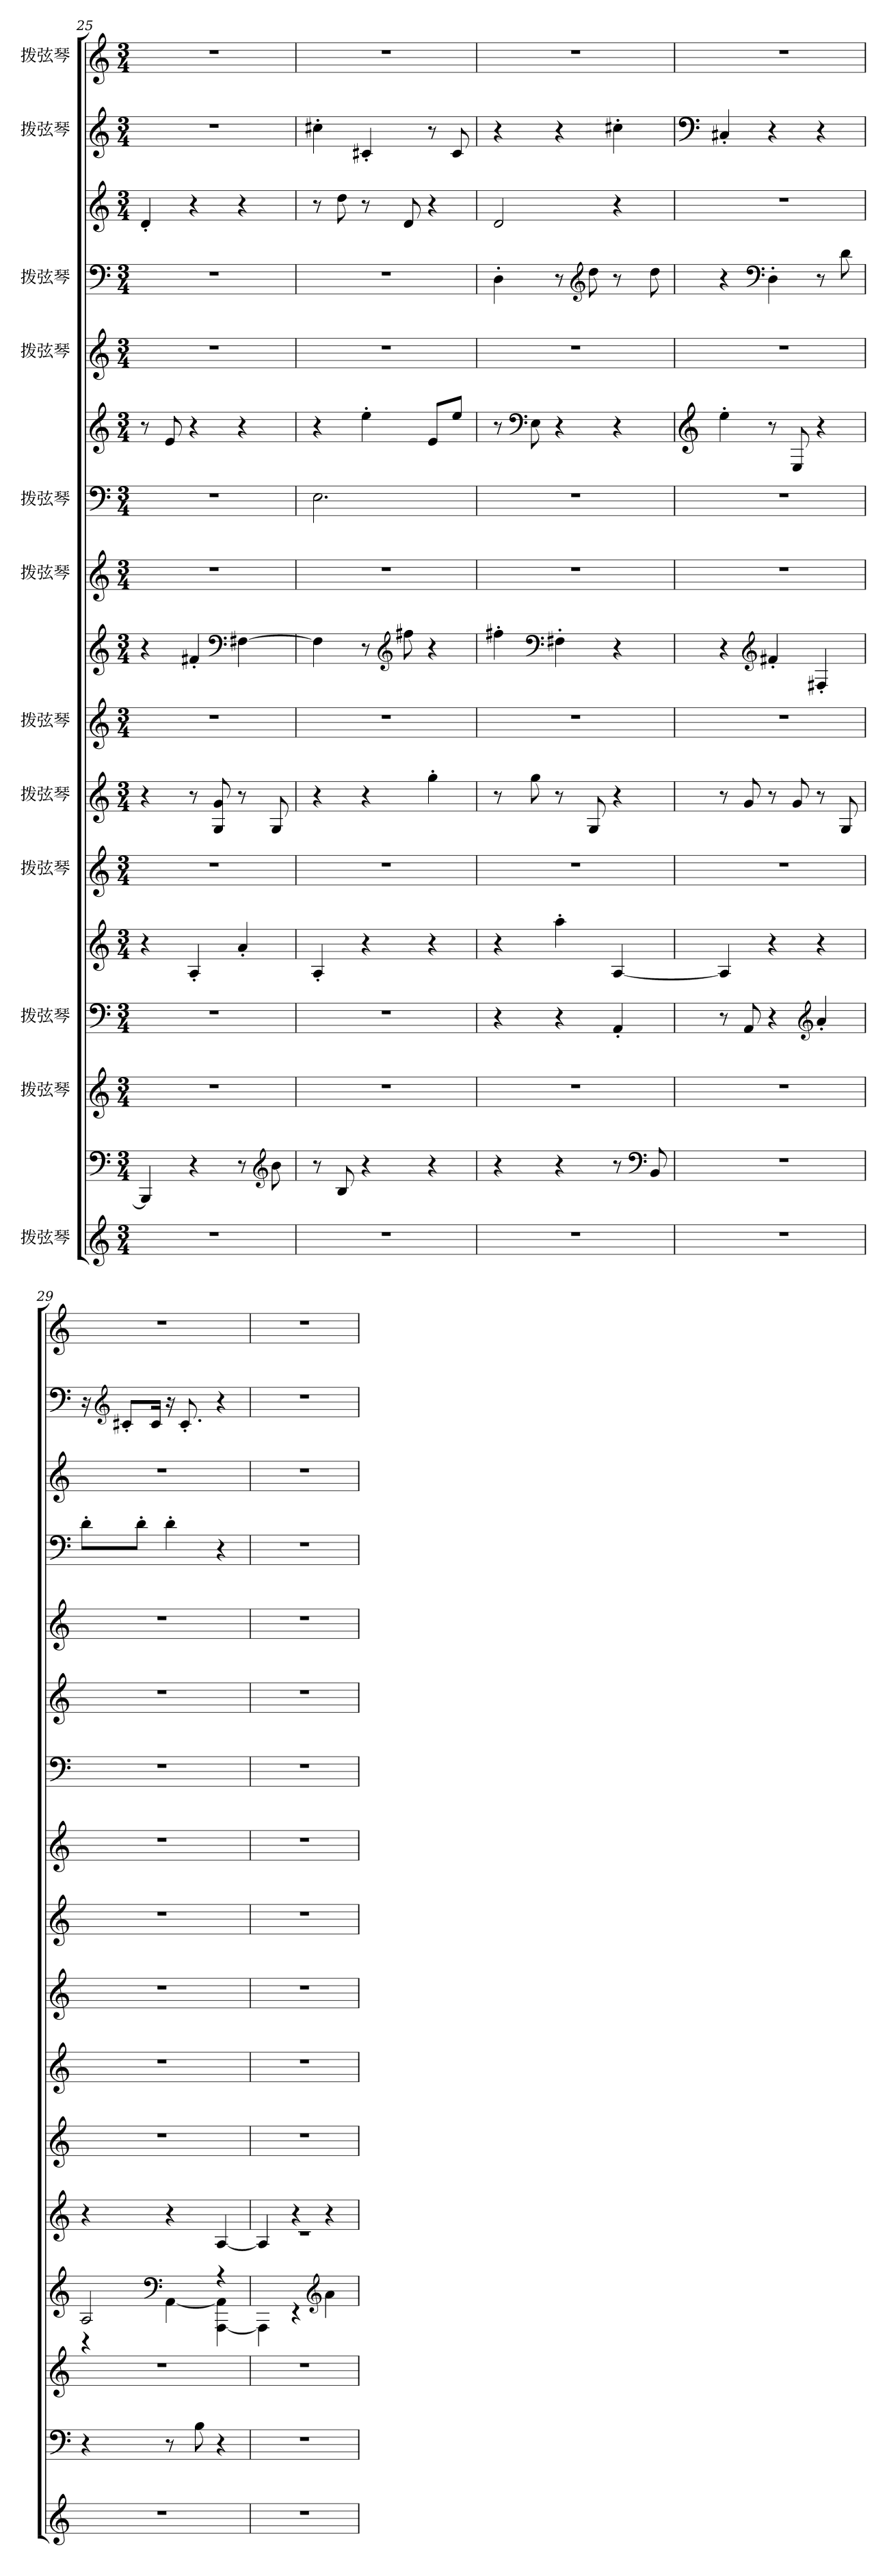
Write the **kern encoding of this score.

**kern	**kern	**kern	**kern	**kern	**kern	**kern	**kern	**kern	**kern	**kern	**kern	**kern	**kern	**kern	**kern	**kern
*part12	*part12	*part11	*part10	*part10	*part9	*part8	*part7	*part7	*part6	*part5	*part5	*part4	*part3	*part3	*part2	*part1
*staff17	*staff16	*staff15	*staff14	*staff13	*staff12	*staff11	*staff10	*staff9	*staff8	*staff7	*staff6	*staff5	*staff4	*staff3	*staff2	*staff1
*I"拨弦琴	*	*I"拨弦琴	*I"拨弦琴	*	*I"拨弦琴	*I"拨弦琴	*I"拨弦琴	*	*I"拨弦琴	*I"拨弦琴	*	*I"拨弦琴	*I"拨弦琴	*	*I"拨弦琴	*I"拨弦琴
*clefG2	*clefF4	*clefG2	*clefF4	*clefG2	*clefG2	*clefG2	*clefG2	*clefG2	*clefG2	*clefF4	*clefG2	*clefG2	*clefF4	*clefG2	*clefG2	*clefG2
*k[]	*k[]	*k[]	*k[]	*k[]	*k[]	*k[]	*k[]	*k[]	*k[]	*k[]	*k[]	*k[]	*k[]	*k[]	*k[]	*k[]
*M3/4	*M3/4	*M3/4	*M3/4	*M3/4	*M3/4	*M3/4	*M3/4	*M3/4	*M3/4	*M3/4	*M3/4	*M3/4	*M3/4	*M3/4	*M3/4	*M3/4
=25	=25	=25	=25	=25	=25	=25	=25	=25	=25	=25	=25	=25	=25	=25	=25	=25
2.r	4BBB/]	2.r	2.r	4r	2.r	4r	2.r	4r	2.r	2.r	8r	2.r	2.r	4d'/	2.r	2.r
.	.	.	.	.	.	.	.	.	.	.	8e/	.	.	.	.	.
.	4r	.	.	4A'/	.	8r	.	4f#X'/	.	.	4r	.	.	4r	.	.
.	.	.	.	.	.	8G/ 8g/	.	.	.	.	.	.	.	.	.	.
*	*	*	*	*	*	*	*	*clefF4	*	*	*	*	*	*	*	*
.	8r	.	.	4a'/	.	8r	.	[4F#X\	.	.	4r	.	.	4r	.	.
*	*clefG2	*	*	*	*	*	*	*	*	*	*	*	*	*	*	*
.	8b\	.	.	.	.	8G/	.	.	.	.	.	.	.	.	.	.
=26	=26	=26	=26	=26	=26	=26	=26	=26	=26	=26	=26	=26	=26	=26	=26	=26
2.r	8r	2.r	2.r	4A'/	2.r	4r	2.r	4F#\]	2.r	2.E\	4r	2.r	2.r	8r	4cc#X'\	2.r
.	8B/	.	.	.	.	.	.	.	.	.	.	.	.	8dd\	.	.
.	4r	.	.	4r	.	4r	.	8r	.	.	4ee'\	.	.	8r	4c#X'/	.
*	*	*	*	*	*	*	*	*clefG2	*	*	*	*	*	*	*	*
.	.	.	.	.	.	.	.	8ff#X\	.	.	.	.	.	8d/	.	.
.	4r	.	.	4r	.	4gg'\	.	4r	.	.	8e/L	.	.	4r	8r	.
.	.	.	.	.	.	.	.	.	.	.	8ee/J	.	.	.	8c#/	.
=27	=27	=27	=27	=27	=27	=27	=27	=27	=27	=27	=27	=27	=27	=27	=27	=27
2.r	4r	2.r	4r	4r	2.r	8r	2.r	4ff#X'\	2.r	2.r	8r	2.r	4D'\	2d/	4r	2.r
*	*	*	*	*	*	*	*	*	*	*	*clefF4	*	*	*	*	*
.	.	.	.	.	.	8gg\	.	.	.	.	8E\	.	.	.	.	.
*	*	*	*	*	*	*	*	*clefF4	*	*	*	*	*	*	*	*
.	4r	.	4r	4aa'\	.	8r	.	4F#X'\	.	.	4r	.	8r	.	4r	.
*	*	*	*	*	*	*	*	*	*	*	*	*	*clefG2	*	*	*
.	.	.	.	.	.	8G/	.	.	.	.	.	.	8dd\	.	.	.
.	8r	.	4AA'/	[4A/	.	4r	.	4r	.	.	4r	.	8r	4r	4cc#X'\	.
*	*clefF4	*	*	*	*	*	*	*	*	*	*	*	*	*	*	*
.	8BB/	.	.	.	.	.	.	.	.	.	.	.	8dd\	.	.	.
!!LO:PB:g=z
=28	=28	=28	=28	=28	=28	=28	=28	=28	=28	=28	=28	=28	=28	=28	=28	=28
*	*	*	*	*	*	*	*	*	*	*	*clefG2	*	*	*	*clefF4	*
2.r	2.r	2.r	8r	4A/]	2.r	8r	2.r	4r	2.r	2.r	4ee'\	2.r	4r	2.r	4C#X'/	2.r
.	.	.	8AA/	.	.	8g/	.	.	.	.	.	.	.	.	.	.
*	*	*	*	*	*	*	*	*clefG2	*	*	*	*	*clefF4	*	*	*
.	.	.	4r	4r	.	8r	.	4f#X'/	.	.	8r	.	4D'\	.	4r	.
.	.	.	.	.	.	8g/	.	.	.	.	8E/	.	.	.	.	.
*	*	*	*clefG2	*	*	*	*	*	*	*	*	*	*	*	*	*
.	.	.	4a'/	4r	.	8r	.	4F#X'/	.	.	4r	.	8r	.	4r	.
.	.	.	.	.	.	8G/	.	.	.	.	.	.	8d\	.	.	.
=29	=29	=29	=29	=29	=29	=29	=29	=29	=29	=29	=29	=29	=29	=29	=29	=29
*	*	*	*^	*	*	*	*	*	*	*	*	*	*	*	*	*
2.r	4r	2.r	2A/	4r	4r	2.r	2.r	2.r	2.r	2.r	2.r	2.r	2.r	8d'\L	2.r	16r	2.r
*	*	*	*	*	*	*	*	*	*	*	*	*	*	*	*	*clefG2	*
.	.	.	.	.	.	.	.	.	.	.	.	.	.	.	.	8c#X'/L	.
.	.	.	.	.	.	.	.	.	.	.	.	.	.	8d'\J	.	.	.
.	.	.	.	.	.	.	.	.	.	.	.	.	.	.	.	16c#/Jk	.
*	*	*	*clefF4	*	*	*	*	*	*	*	*	*	*	*	*	*	*
.	8r	.	.	[4AA\	4r	.	.	.	.	.	.	.	.	4d'\	.	16r	.
.	.	.	.	.	.	.	.	.	.	.	.	.	.	.	.	8.c#'/	.
.	8B\	.	.	.	.	.	.	.	.	.	.	.	.	.	.	.	.
.	4r	.	4r	[4AAA\ 4AA\]	[4A/	.	.	.	.	.	.	.	.	4r	.	4r	.
=30	=30	=30	=30	=30	=30	=30	=30	=30	=30	=30	=30	=30	=30	=30	=30	=30	=30
2.r	2.r	2.r	2.r	4AAA\]	4A/]	2.r	2.r	2.r	2.r	2.r	2.r	2.r	2.r	2.r	2.r	2.r	2.r
.	.	.	.	4r	4r	.	.	.	.	.	.	.	.	.	.	.	.
*	*	*	*clefG2	*	*	*	*	*	*	*	*	*	*	*	*	*	*
.	.	.	.	4a\	4r	.	.	.	.	.	.	.	.	.	.	.	.
*	*	*	*v	*v	*	*	*	*	*	*	*	*	*	*	*	*	*
=	=	=	=	=	=	=	=	=	=	=	=	=	=	=	=	=
*-	*-	*-	*-	*-	*-	*-	*-	*-	*-	*-	*-	*-	*-	*-	*-	*-
